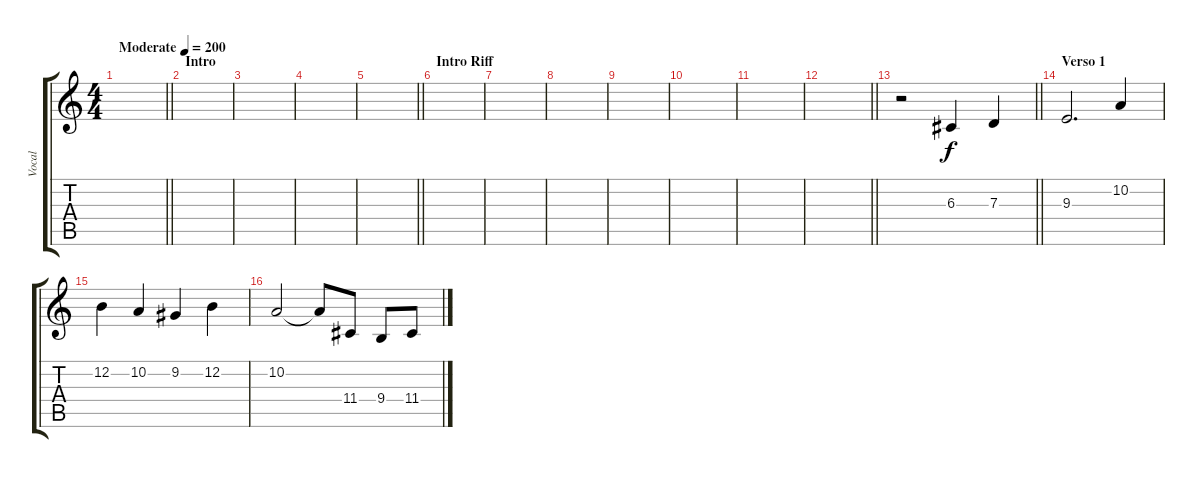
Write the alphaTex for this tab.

\track ("Vocal" "Vocal") {instrument violin}
\staff {score tabs}
\tuning (E4 B3 G3 D3 A2 E2) {hide}
\ts (4 4)
\tempo (200 "Moderate")
\clef g2
\barLineRight lightlight
\ks c
|
\section ("" "Intro")
|
|
|
\barLineRight lightlight
|
\section ("" "Intro Riff")
|
|
|
|
|
|
\barLineRight lightlight
|
\section ("" "")
\barLineRight lightlight
r.2 6.3.4 7.3.4 |
\section ("" "Verso 1")
9.3.2{d} 10.2.4 |
12.2.4 10.2.4 9.2.4 12.2.4 |
10.2.2 10.2{t}.8 11.4.8 9.4.8 11.4.8
